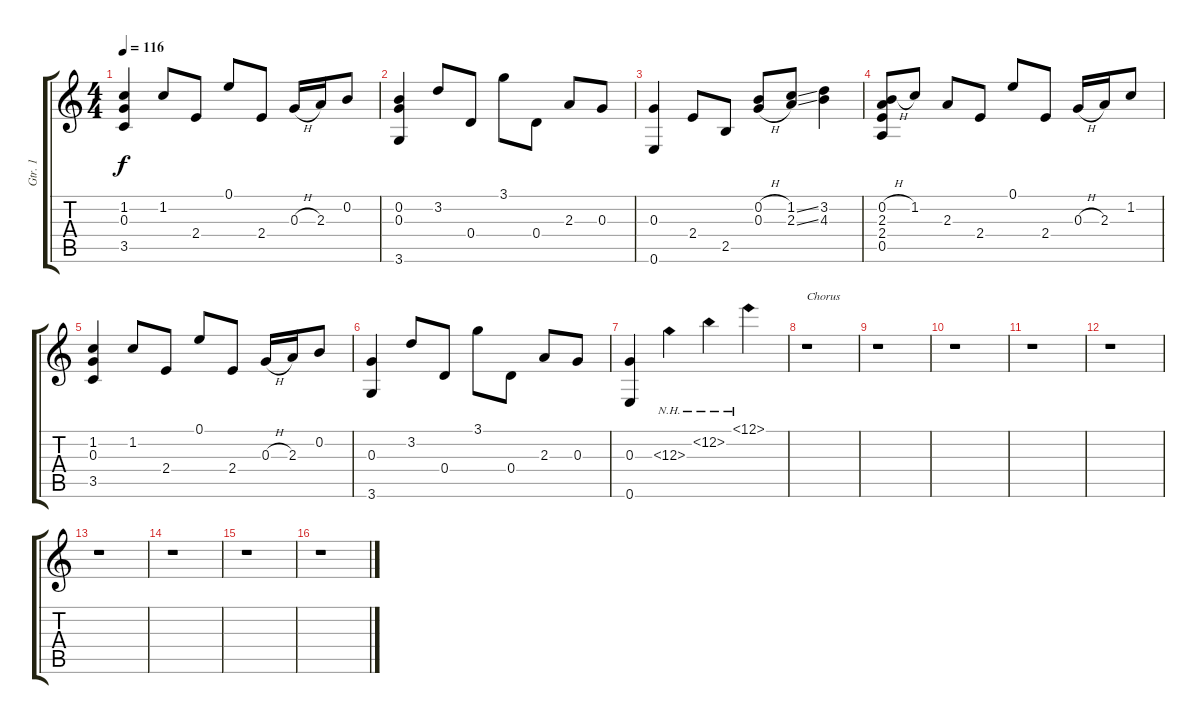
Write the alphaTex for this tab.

\track ("Gtr. 1" "Gtr. 1") {instrument acousticguitarsteel}
\staff {score tabs}
\tuning (E4 B3 G3 D3 A2 E2) {hide}
\ts (4 4)
\tempo 116
\clef g2
\ks c
(1.2 0.3 3.5).4{dy f} 1.2.8 2.4.8 0.1.8 2.4.8 0.3{h}.16 2.3.16 0.2.8 |
(0.2 0.3 3.6).4 3.2.8 0.4.8 3.1.8 0.4.8 2.3.8 0.3.8 |
(0.3 0.6).4 2.4.8 2.5.8 (0.2{h} 0.3{h}).8 (1.2{ss} 2.3{ss}).8 (3.2 4.3).4 |
(0.2{h} 2.3 2.4 0.5).8 1.2.8 2.3.8 2.4.8 0.1.8 2.4.8 0.3{h}.16 2.3.16 1.2.8 |
(1.2 0.3 3.5).4 1.2.8 2.4.8 0.1.8 2.4.8 0.3{h}.16 2.3.16 0.2.8 |
(0.3 3.6).4 3.2.8 0.4.8 3.1.8 0.4.8 2.3.8 0.3.8 |
(0.3 0.6).4 12.3{nh}.4 12.2{nh}.4 12.1{nh}.4 |
r.1{txt "Chorus"} |
r.1 |
r.1 |
r.1 |
r.1 |
r.1 |
r.1 |
r.1 |
r.1
